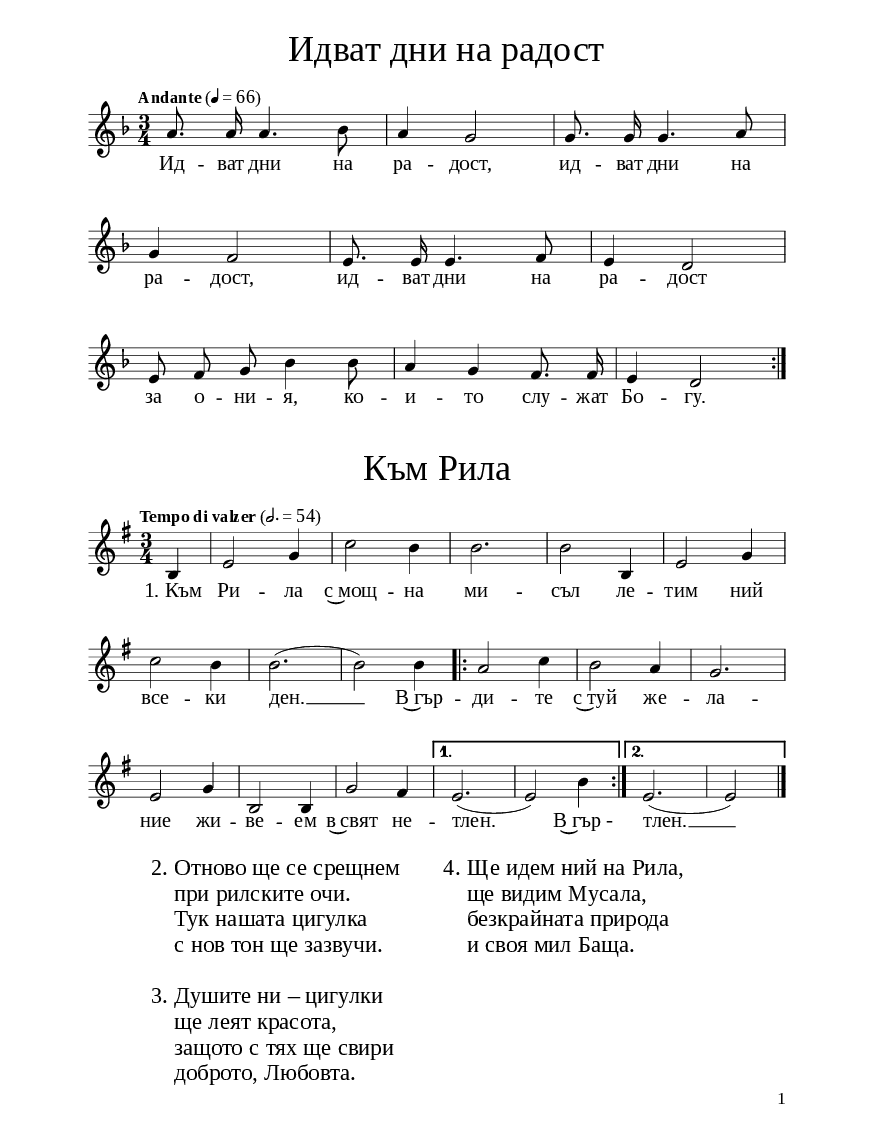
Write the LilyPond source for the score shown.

\version "2.24.3"

% include paper part and global functions
\include "include/globals.ily"

\bookpart {
  \label #'ref056_1
  \tocItem \markup "Идват дни на радост"
  \include "include/bookpart-paper.ily"
  \score {
    \include "include/score-layout.ily"

    \new Voice \absolute  {
      \clef treble
      \key d \minor
      \time 3/4
      \autoBeamOff
      \tempoFunc "Andante" 4 "66"
      a'8. a'16 a'4. bes'8 | a'4 g'2 | g'8. g'16 g'4. a'8 | \break
      g'4 f'2 | e'8. e'16 e'4. f'8 | e'4 d'2 | \break
      e'8 f'8 g'8 bes'4 bes'8 | a'4 g'4 f'8. f'16 | e'4 d'2 | \bar ":|."
    }

    \addlyrics {
      Ид -- ват дни на ра -- дост, ид -- ват дни на
      ра -- дост, ид -- ват дни на ра -- дост
      за о -- ни -- я, ко -- и -- то слу -- жат Бо -- гу.
    }

    \header {
      title = \titleFunc #'ref_desc_2 "  Идват дни на радост" "Idvat dni na radost"
    }

    \midi{}

  } % score


  \label #'ref056_2
  \tocItem \markup "Към Рила"

  \include "include/bookpart-paper.ily"
  \score {
    \include "include/score-layout.ily"

    \new Voice \absolute  {
      \clef treble
      \key e \minor
      \time 3/4
      \tempoFunc "Tempo di valzer" 2. "54"
      \partial 4 b4 | e'2 g'4 | c''2 b'4 | b'2. | b'2 b4 | e'2 g'4 | \break
      c''2 b'4 | b'2. ( | b'2 ) b'4 |
      \repeat volta 2 {
        a'2 c''4 | b'2 a'4 | g'2. \break
        e'2 g'4 | b2 b4 | g'2 fis'4
      }
      \alternative {
        { e'2. ( | e'2 ) b'4 | }
        { e'2. ( | e'2 ) \bar "|." }
      }
    }

    \addlyrics {
      "1. Към" Ри -- ла с~мощ -- на ми -- съл ле -- тим ний
      все -- ки ден. __ В~гър -- ди -- те с~туй же -- ла --
      ние жи -- ве -- ем в~свят не -- тлен. "В~гър -" тлен. __
    }

    \header {
      title = \titleFunc #'ref_desc_2 "Към Рила" "Kăm Rila"
    }

    \midi{}

  } % score

  \markup \abs-fontsize #11 {
    \hspace #8
    \override #`(baseline-skip . ,bgCoupletBaselineSkip)
    \column {

      \line { 2. Отново ще се срещнем  }
      \line {   "   " при рилските очи. }
      \line {   "   " Тук нашата цигулка }
      \line {   "   " с нов тон ще зазвучи. }

      \line { " " }
      \line { 3. Душите ни  – цигулки }
      \line {   "   " ще леят красота, }
      \line {   "   " защото с тях ще свири  }
      \line {   "   " доброто, Любовта. }

    }

    \hspace #5
    \override #`(baseline-skip . ,bgCoupletBaselineSkip)
    \column {


      \line { 4. Ще идем ний на Рила, }
      \line {   "   " ще видим Мусала, }
      \line {   "   " безкрайната природа  }
      \line {   "   " и своя мил Баща. }


    }


  } % markup





} % bookpart
